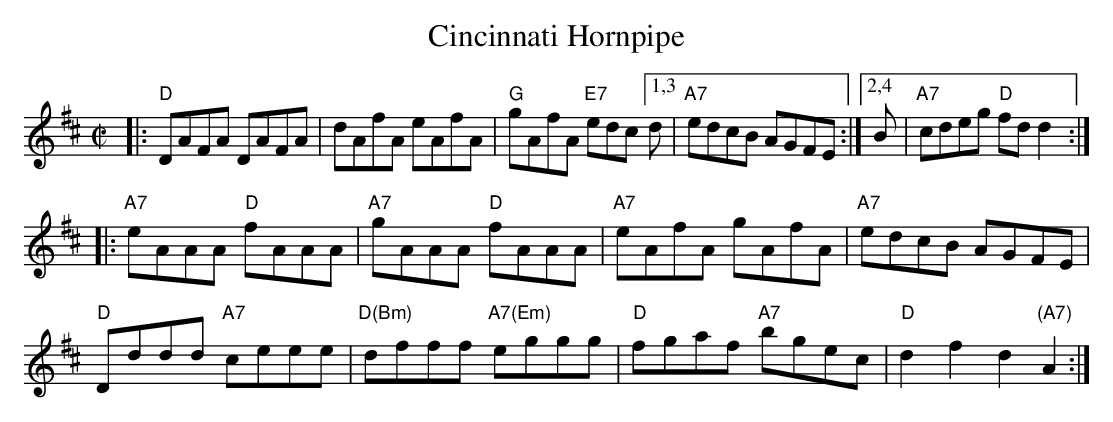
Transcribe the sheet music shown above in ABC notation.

X:1
T: Cincinnati Hornpipe
M: C|
L: 1/8
K: D
|:\
"D"DAFA DAFA | dAfA eAfA | "G"gAfA "E7"edc [1,3 d | "A7"edcB AGFE \
                                         :|[2,4 B | "A7"cdeg "D"fdd2 :|
|:\
"A7"eAAA "D"fAAA | "A7"gAAA "D"fAAA | "A7"eAfA gAfA | "A7"edcB AGFE |
"D"Dddd "A7"ceee | "D(Bm)"dfff "A7(Em)"eggg | "D"fgaf "A7"bgec | "D"d2f2 d2"(A7)"A2 :|
